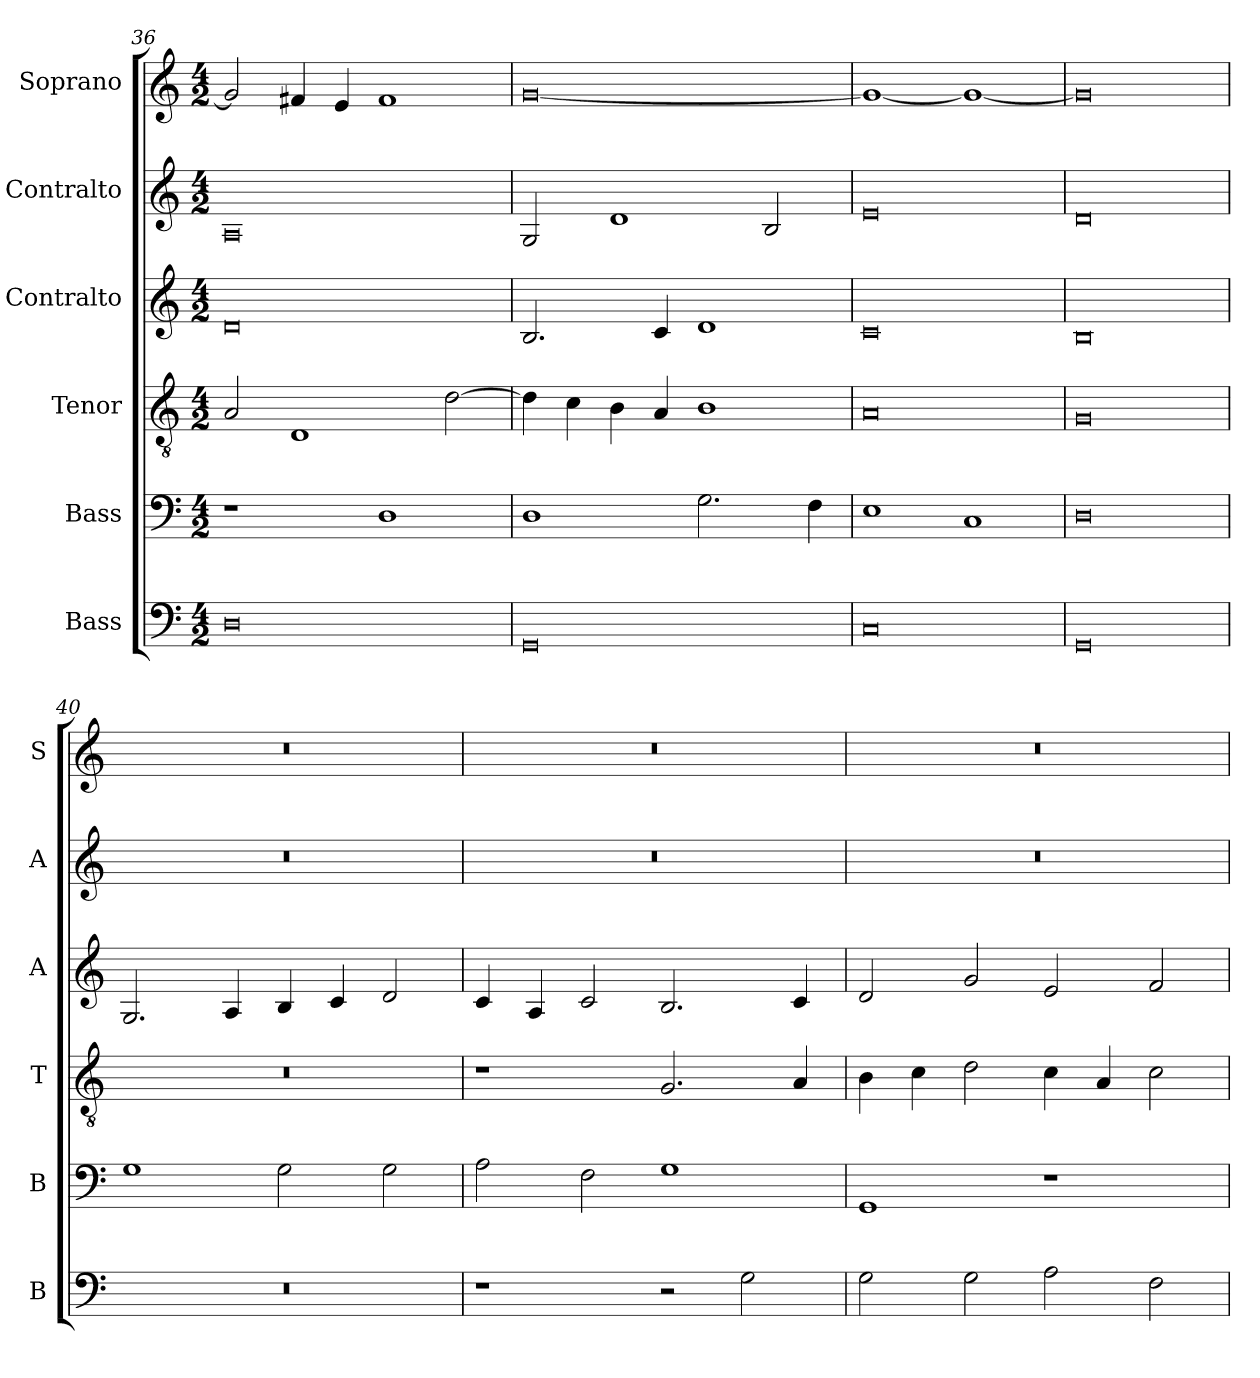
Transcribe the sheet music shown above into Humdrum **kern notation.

**kern	**kern	**kern	**kern	**kern	**kern
*part6	*part5	*part4	*part3	*part2	*part1
*staff6	*staff5	*staff4	*staff3	*staff2	*staff1
*I"Bass	*I"Bass	*I"Tenor	*I"Contralto	*I"Contralto	*I"Soprano
*I'B	*I'B	*I'T	*I'A	*I'A	*I'S
*clefF4	*clefF4	*clefGv2	*clefG2	*clefG2	*clefG2
*k[]	*k[]	*k[]	*k[]	*k[]	*k[]
*G:mix	*G:mix	*G:mix	*G:mix	*G:mix	*G:mix
*M4/2	*M4/2	*M4/2	*M4/2	*M4/2	*M4/2
=36	=36	=36	=36	=36	=36
0D	1r	2A	0d	0A	2g]
.	.	1D	.	.	4f#X
.	.	.	.	.	4e
.	1D	.	.	.	1f#
.	.	[2d	.	.	.
=37	=37	=37	=37	=37	=37
0GG	1D	4d]	2.B	2G	[0g
.	.	4c	.	.	.
.	.	4B	.	1d	.
.	.	4A	4c	.	.
.	2.G	1B	1d	.	.
.	.	.	.	2B	.
.	4F	.	.	.	.
=38	=38	=38	=38	=38	=38
0C	1E	0A	0c	0e	1g_
.	1C	.	.	.	1g_
=39	=39	=39	=39	=39	=39
0GG	0D	0G	0B	0d	0g]
=40	=40	=40	=40	=40	=40
0r	1G	0r	2.G	0r	0r
.	.	.	4A	.	.
.	2G	.	4B	.	.
.	.	.	4c	.	.
.	2G	.	2d	.	.
=41	=41	=41	=41	=41	=41
1r	2A	1r	4c	0r	0r
.	.	.	4A	.	.
.	2F	.	2c	.	.
2r	1G	2.G	2.B	.	.
2G	.	.	.	.	.
.	.	4A	4c	.	.
=42	=42	=42	=42	=42	=42
2G	1GG	4B	2d	0r	0r
.	.	4c	.	.	.
2G	.	2d	2g	.	.
2A	1r	4c	2e	.	.
.	.	4A	.	.	.
2F	.	2c	2f	.	.
=	=	=	=	=	=
*-	*-	*-	*-	*-	*-
